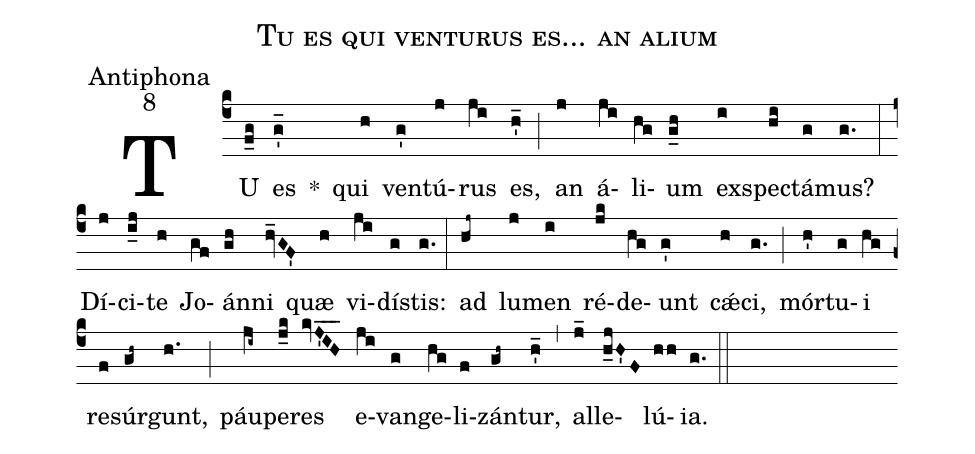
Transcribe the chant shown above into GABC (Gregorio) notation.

name:Tu es qui venturus es... an alium;
office-part:Antiphona;
mode:8;
%%
(c4) TU(f_g) es(g'_) *() qui(h) ven(g')tú(j)rus(ji) es,(h'_) (;) an(j) á(ji)li(hg)um(g_h) ex(i)spe(hi)ctá(g)mus?(g.) (:) Dí(j)ci(i_j)te(h) Jo(gf)án(gh)ni(hv_GF') quæ(h) vi(ji)dí(g)stis:(g.) (:) ad(hj~) lu(j)men(i) ré(jk)de(hg)unt(g') c<sp>'æ</sp>(h)ci,(g.) (;) mór(h')tu(g)i(hg) re(f)súr(gh~)gunt,(h.) (;) páu(ji~)pe(j_k)res(kvJ'IH___) e(ji)van(g)ge(hg)li(f)zán(gh~)tur,(h'_) (,) al(j_)le(h_jH'F)lú(hh)ia.(g.) (::)
